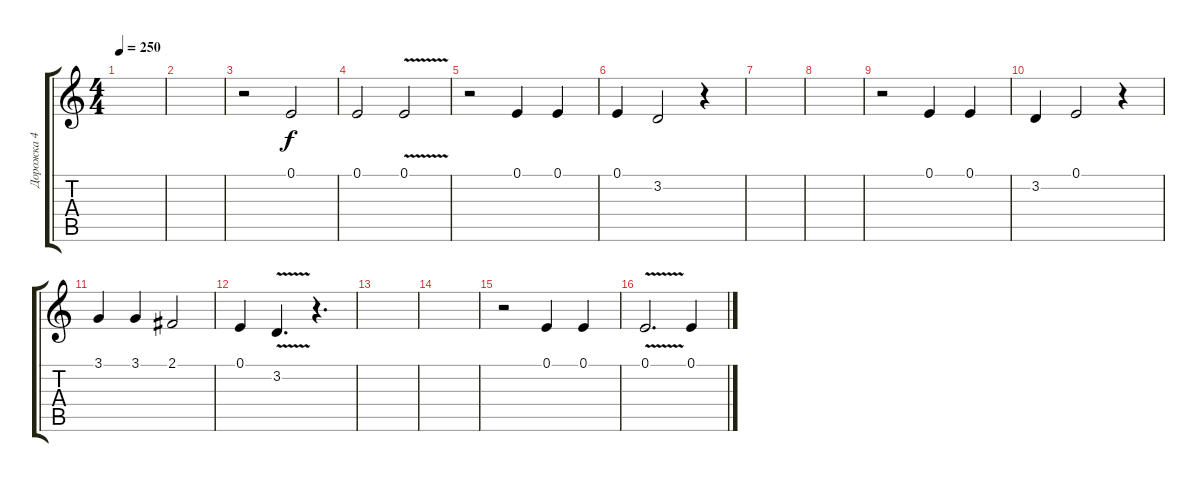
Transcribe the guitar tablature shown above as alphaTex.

\track ("Дорожка 4" "Дорожка 4") {instrument lead6voice}
\staff {score tabs}
\tuning (E4 B3 G3 D3 A2 E2) {hide}
\ts (4 4)
\tempo 250
\clef g2
\ks c
|
|
r.2 0.1.2 |
0.1.2 0.1{v}.2 |
r.2 0.1.4 0.1.4 |
0.1.4 3.2.2 r.4 |
|
|
r.2 0.1.4 0.1.4 |
3.2.4 0.1.2 r.4 |
3.1.4 3.1.4 2.1.2 |
0.1.4 3.2{v}.4{d} r.4{d} |
|
|
r.2 0.1.4 0.1.4 |
0.1{v}.2{d} 0.1.4
